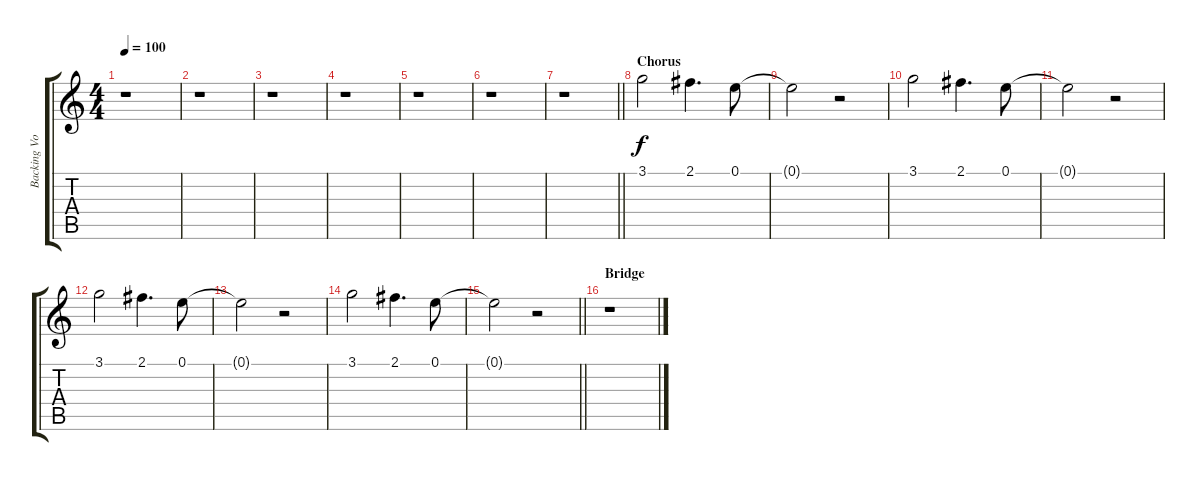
\track ("Backing Vocals" "Backing Vo") {instrument acousticguitarsteel}
\staff {score tabs}
\tuning (E4 B3 G3 D3 A2 E2) {hide}
\ts (4 4)
\tempo 100
\clef g2
\ks c
r.1{dy f} |
r.1 |
r.1 |
r.1 |
r.1 |
r.1 |
\barLineRight lightlight
r.1 |
\section ("" "Chorus")
3.1.2 2.1.4{d} 0.1.8 |
0.1{t}.2 r.2 |
3.1.2 2.1.4{d} 0.1.8 |
0.1{t}.2 r.2 |
3.1.2 2.1.4{d} 0.1.8 |
0.1{t}.2 r.2 |
3.1.2 2.1.4{d} 0.1.8 |
\barLineRight lightlight
0.1{t}.2 r.2 |
\section ("" "Bridge")
r.1
